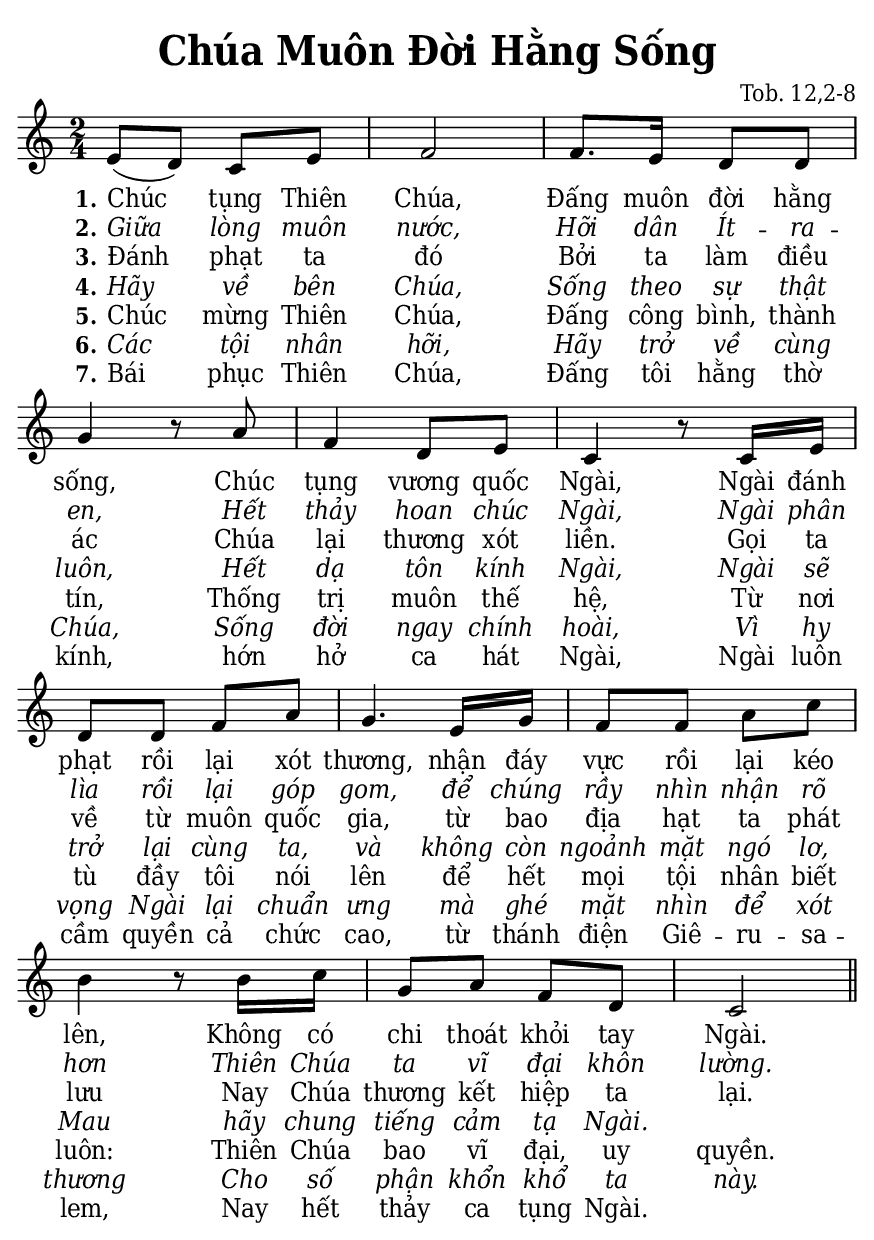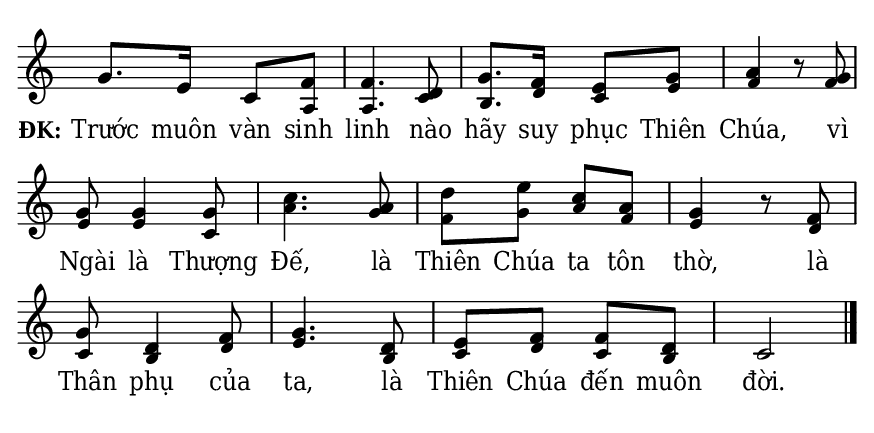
% Cài đặt chung\
\version "2.22.1"
\include "english.ly"

\header {
  title = \markup { \fontsize #1 "Chúa Muôn Đời Hằng Sống" }
  composer = "Tob. 12,2-8"
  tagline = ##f
}

% Nhạc phiên khúc
nhacPhienKhucSop = \relative c' {
  \autoPageBreaksOff
  e8 (d) c e |
  f2 |
  f8. e16 d8 d |
  g4 r8 a |
  f4 d8 e |
  c4 r8 c16 e |
  d8 d f a |
  g4. e16 g |
  f8 f a c |
  b4 r8 b16 c |
  g8 a f d |
  c2 \bar "||"
  
  \pageBreak
  
  g'8. e16 c8 f |
  f4. d8 |
  g8. f16 e8 g |
  a4 r8 g |
  g g4 g8 |
  c4. a8 |
  d e c a |
  g4 r8 f |
  g d4 f8 |
  g4. d8 |
  e f f d |
  c2 \bar "|."
}

nhacPhienKhucAlto = \relative c'' {
  R2*12
  g8. e16 c8 a |
  a4. c8 |
  b8. d16 c8 e |
  f4 r8 f |
  e e4 c8 |
  a'4. g8 |
  f g a f |
  e4 r8 d |
  c b4 d8 |
  e4. b8 |
  c d c b |
  c2
}

% Lời phiên khúc
loiPhienKhucSop = \lyrics {
  <<
    {
      \set stanza = "1."
      Chúc tụng Thiên Chúa, Đấng muôn đời hằng sống,
      Chúc tụng vương quốc Ngài,
      Ngài đánh phạt rồi lại xót thương,
      nhận đáy vực rồi lại kéo lên,
      Không có chi thoát khỏi tay Ngài.
    }
    \new Lyrics {
	    \set associatedVoice = "beSop"
	    \set stanza = "2."
      \override Lyrics.LyricText.font-shape = #'italic
	    Giữa lòng muôn nước, Hỡi dân Ít -- ra -- en,
	    Hết thảy hoan chúc Ngài,
	    Ngài phân lìa rồi lại góp gom,
	    để chúng rầy nhìn nhận rõ hơn
	    Thiên Chúa ta vĩ đại khôn lường.
    }
    \new Lyrics {
	    \set associatedVoice = "beSop"
	    \set stanza = "3."
	    Đánh phạt ta đó
	    Bởi ta làm điều ác
	    Chúa lại thương xót liền.
	    Gọi ta về từ muôn quốc gia,
	    từ bao địa hạt ta phát lưu
	    Nay Chúa thương kết hiệp ta lại.
    }
    \new Lyrics {
	    \set associatedVoice = "beSop"
	    \set stanza = "4."
      \override Lyrics.LyricText.font-shape = #'italic
	    Hãy về bên Chúa,
	    Sống theo sự thật luôn,
	    Hết dạ tôn kính Ngài,
	    Ngài sẽ trở lại cùng ta,
	    và không còn ngoảnh mặt ngó lơ,
	    Mau hãy chung tiếng cảm tạ Ngài.
    }
    \new Lyrics {
	    \set associatedVoice = "beSop"
	    \set stanza = "5."
	    Chúc mừng Thiên Chúa, Đấng công bình, thành tín,
	    Thống trị muôn thế hệ,
	    Từ nơi tù đầy tôi nói lên
	    để hết mọi tội nhân biết luôn:
	    Thiên Chúa bao vĩ đại, uy quyền.
    }
    \new Lyrics {
	    \set associatedVoice = "beSop"
	    \set stanza = "6."
      \override Lyrics.LyricText.font-shape = #'italic
	    Các tội nhân hỡi, Hãy trở về cùng Chúa,
	    Sống đời ngay chính hoài,
	    Vì hy vọng Ngài lại chuẩn ưng
	    mà ghé mặt nhìn để xót thương
	    Cho số phận khổn khổ ta này.
    }
    \new Lyrics {
	    \set associatedVoice = "beSop"
	    \set stanza = "7."
	    Bái phục Thiên Chúa, Đấng tôi hằng thờ kính,
	    hớn hở ca hát Ngài,
	    Ngài luôn cầm quyền cả chức cao,
	    từ thánh điện Giê -- ru -- sa -- lem,
	    Nay hết thảy ca tụng Ngài.
    }
  >>
  \set stanza = "ĐK:"
  Trước muôn vàn sinh linh nào hãy suy phục Thiên Chúa,
  vì Ngài là Thượng Đế, là Thiên Chúa ta tôn thờ,
  là Thân phụ của ta, là Thiên Chúa đến muôn đời.
}

% Dàn trang
\paper {
  #(set-paper-size "a5")
  top-margin = 3\mm
  bottom-margin = 3\mm
  left-margin = 3\mm
  right-margin = 3\mm
  indent = #0
  #(define fonts
	 (make-pango-font-tree "Deja Vu Serif Condensed"
	 		       "Deja Vu Serif Condensed"
			       "Deja Vu Serif Condensed"
			       (/ 20 20)))
  print-page-number = ##f
  system-system-spacing = #'((basic-distance . 0.1) (padding . 2))
}

TongNhip = {
  \key c \major \time 2/4
  \set Timing.beamExceptions = #'()
  \set Timing.baseMoment = #(ly:make-moment 1/4)
}

% Đổi kích thước nốt cho bè phụ
notBePhu =
#(define-music-function (font-size music) (number? ly:music?)
   (for-some-music
     (lambda (m)
       (if (music-is-of-type? m 'rhythmic-event)
           (begin
             (set! (ly:music-property m 'tweaks)
                   (cons `(font-size . ,font-size)
                         (ly:music-property m 'tweaks)))
             #t)
           #f))
     music)
   music)

\score {
  \new ChoirStaff <<
    \new Staff \with {
        \consists "Merge_rests_engraver"
        printPartCombineTexts = ##f
      }
      <<
      \new Voice \TongNhip \partCombine 
        \nhacPhienKhucSop
        \notBePhu -1 { \nhacPhienKhucAlto }
      \new NullVoice = beSop \nhacPhienKhucSop
      \new Lyrics \lyricsto beSop \loiPhienKhucSop
      >>
  >>
  \layout {
    \override Lyrics.LyricSpace.minimum-distance = #1.2
    \override Score.BarNumber.break-visibility = ##(#f #f #f)
    \override Score.SpacingSpanner.uniform-stretching = ##t
  } 
}
